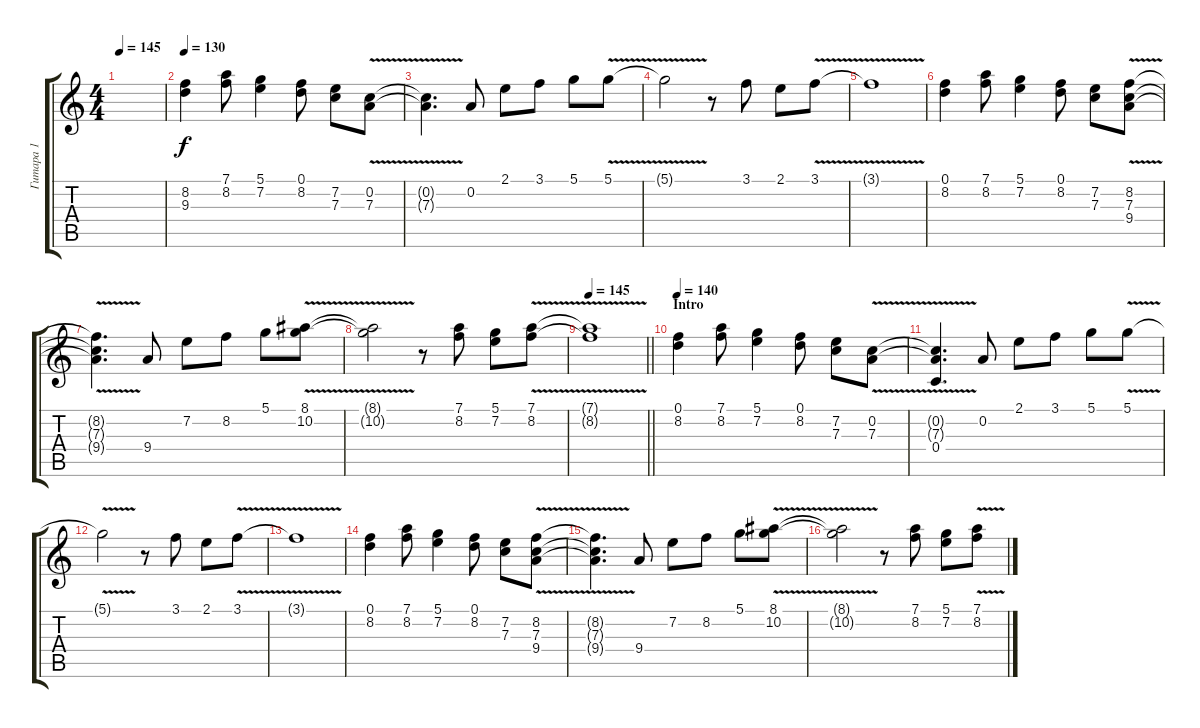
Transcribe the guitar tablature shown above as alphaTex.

\track ("Гитара 1" "Гитара 1") {instrument distortionguitar}
\staff {score tabs}
\tuning (D4 A3 F3 C3 G2 D2) {hide}
\ts (4 4)
\tempo 145
\tempo 130
\tempo 145
\clef g2
\ks c
|
\tempo 130
(8.2 9.3).4{instrument acousticguitarnylon} (7.1 8.2).8 (5.1 7.2).4 (0.1 8.2).8 (7.2 7.3).8 (0.2{v} 7.3{v}).8 |
(0.2{t} 7.3{t}).4{d} 0.2.8 2.1.8 3.1.8 5.1.8 5.1{v}.8 |
5.1{t}.2 r.8 3.1.8 2.1.8 3.1{v}.8 |
3.1{t}.1 |
(0.1 8.2).4 (7.1 8.2).8 (5.1 7.2).4 (0.1 8.2).8 (7.2 7.3).8 (8.2{v} 7.3{v} 9.4{v}).8 |
(8.2{t} 7.3{t} 9.4{t}).4{d} 9.4.8 7.2.8 8.2.8 5.1.8 (8.1{v} 10.2{v}).8 |
(8.1{t} 10.2{t}).2 r.8 (7.1 8.2).8 (5.1 7.2).8 (7.1{v} 8.2{v}).8 |
\tempo 145
\barLineRight lightlight
(7.1{t} 8.2{t}).1 |
\section ("" "Intro")
\tempo 140
(0.1 8.2).4{instrument distortionguitar} (7.1 8.2).8 (5.1 7.2).4 (0.1 8.2).8 (7.2 7.3).8 (0.2{v} 7.3{v}).8 |
(0.2{t} 7.3{t} 0.4).4{d} 0.2.8 2.1.8 3.1.8 5.1.8 5.1{v}.8 |
5.1{t}.2 r.8 3.1.8 2.1.8 3.1{v}.8 |
3.1{t}.1 |
(0.1 8.2).4 (7.1 8.2).8 (5.1 7.2).4 (0.1 8.2).8 (7.2 7.3).8 (8.2{v} 7.3{v} 9.4{v}).8 |
(8.2{t} 7.3{t} 9.4{t}).4{d} 9.4.8 7.2.8 8.2.8 5.1.8 (8.1{v} 10.2{v}).8 |
(8.1{t} 10.2{t}).2 r.8 (7.1 8.2).8 (5.1 7.2).8 (7.1{v} 8.2{v}).8
